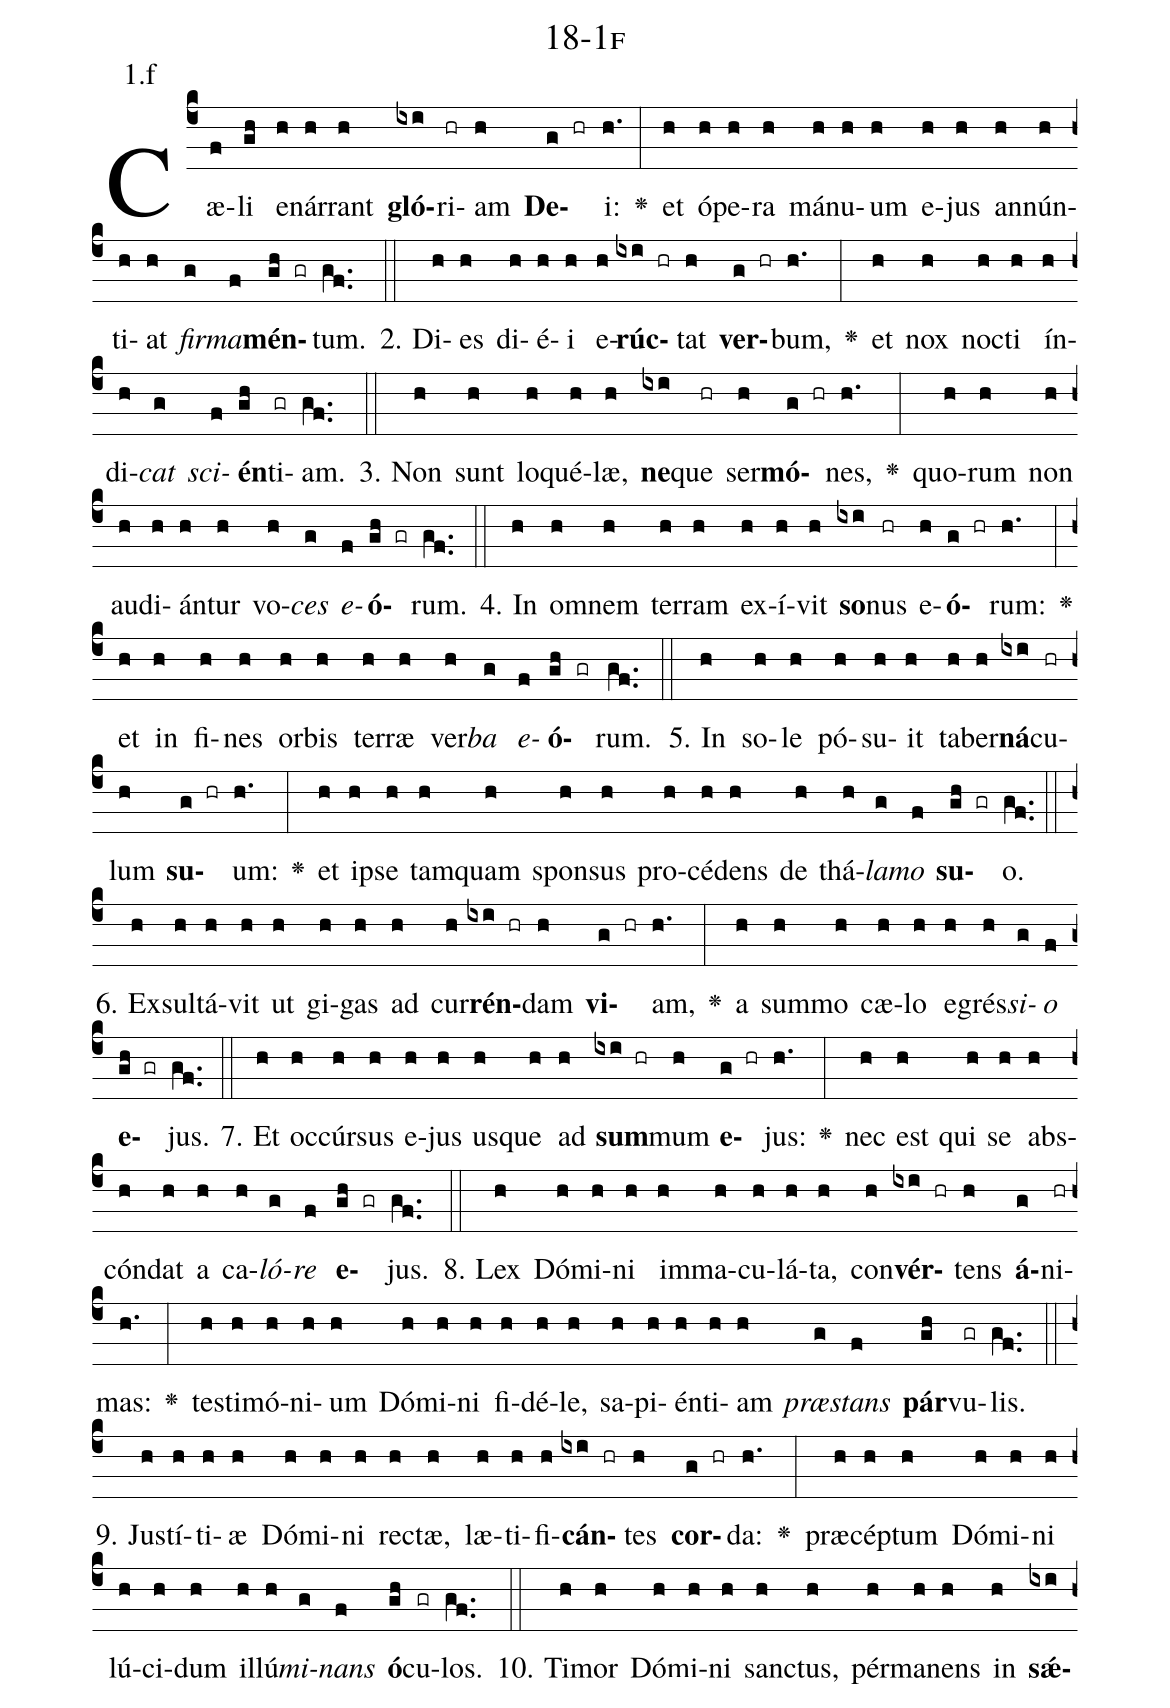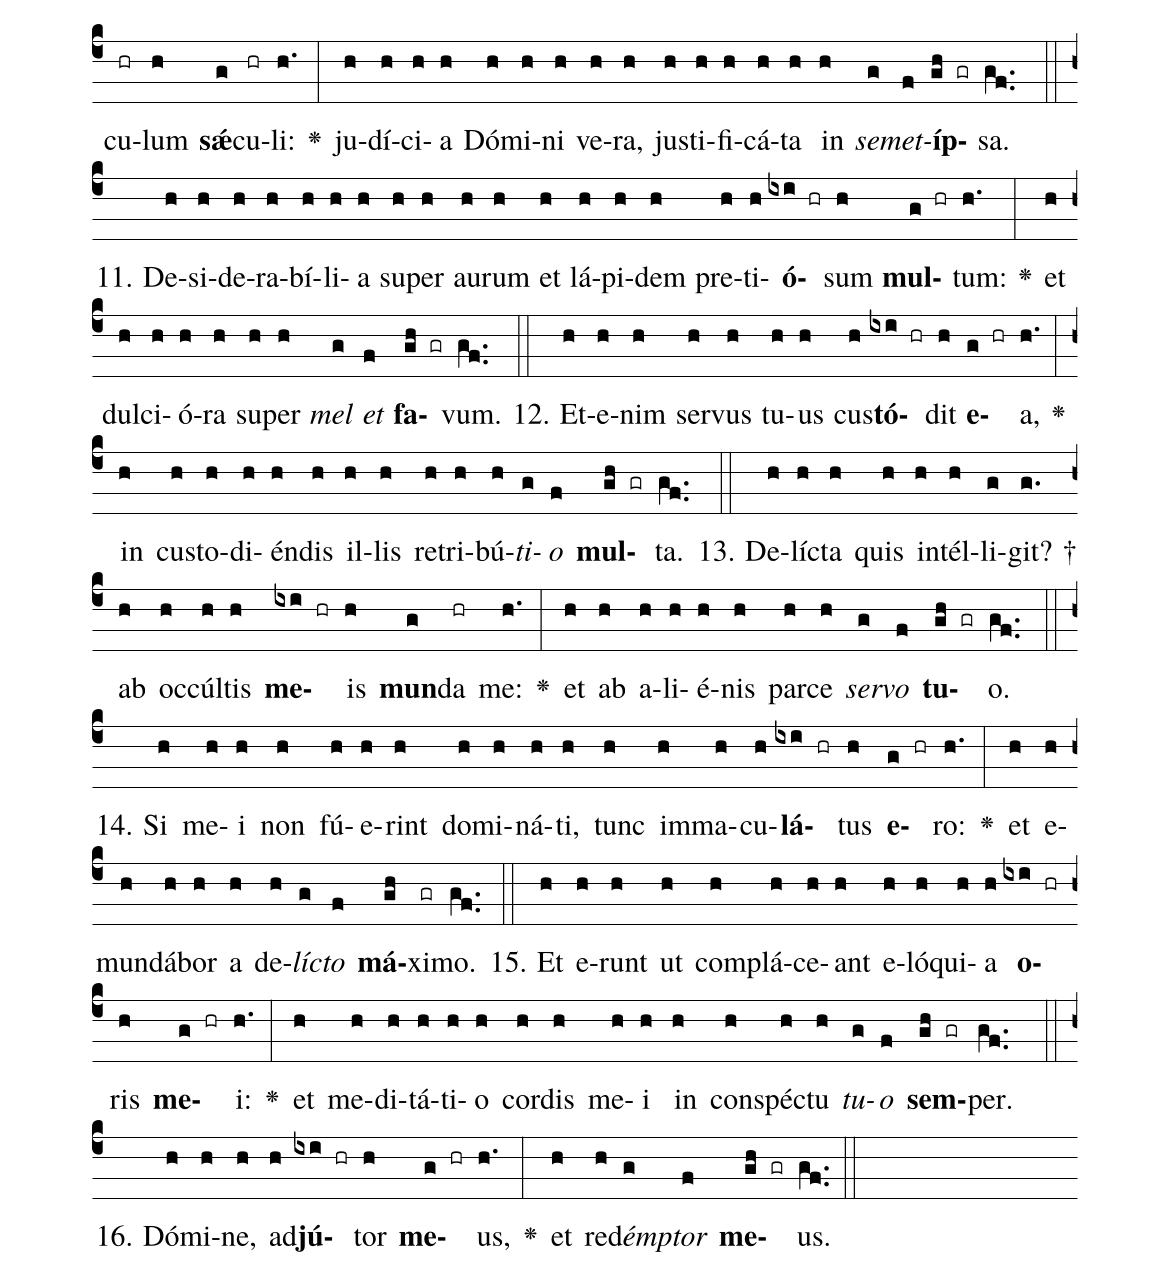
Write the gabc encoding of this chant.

name: 18-1f;
annotation: 1.f;
%%
(c4)Cæ(f)li(gh) e(h)nár(h)rant(h) <b>gló</b>(ixi)ri(hr)am(h) <b>De</b>(g hr)i:(h.) <v>\greheightstar</v>(:) et(h) ó(h)pe(h)ra(h) má(h)nu(h)um(h) e(h)jus(h) an(h)nún(h)ti(h)at(h) <i>fir</i>(g)<i>ma</i>(f)<b>mén</b>(gh gr)tum.(gf..) (::)
2. Di(h)es(h) di(h)é(h)i(h) e(h)<b>rúc</b>(ixi hr)tat(h) <b>ver</b>(g hr)bum,(h.) <v>\greheightstar</v>(:) et(h) nox(h) noc(h)ti(h) ín(h)di(h)<i>cat</i>(g) <i>sci</i>(f)<b>én</b>(gh)ti(gr)am.(gf..) (::)
3. Non(h) sunt(h) lo(h)qué(h)læ,(h) <b>ne</b>(ixi)que(hr) ser(h)<b>mó</b>(g hr)nes,(h.) <v>\greheightstar</v>(:) quo(h)rum(h) non(h) au(h)di(h)án(h)tur(h) vo(h)<i>ces</i>(g) <i>e</i>(f)<b>ó</b>(gh gr)rum.(gf..) (::)
4. In(h) om(h)nem(h) ter(h)ram(h) ex(h)í(h)vit(h) <b>so</b>(ixi)nus(hr) e(h)<b>ó</b>(g hr)rum:(h.) <v>\greheightstar</v>(:) et(h) in(h) fi(h)nes(h) or(h)bis(h) ter(h)ræ(h) ver(h)<i>ba</i>(g) <i>e</i>(f)<b>ó</b>(gh gr)rum.(gf..) (::)
5. In(h) so(h)le(h) pó(h)su(h)it(h) ta(h)ber(h)<b>ná</b>(ixi)cu(hr)lum(h) <b>su</b>(g hr)um:(h.) <v>\greheightstar</v>(:) et(h) ip(h)se(h) tam(h)quam(h) spon(h)sus(h) pro(h)cé(h)dens(h) de(h) thá(h)<i>la</i>(g)<i>mo</i>(f) <b>su</b>(gh gr)o.(gf..) (::)
6. Ex(h)sul(h)tá(h)vit(h) ut(h) gi(h)gas(h) ad(h) cur(h)<b>rén</b>(ixi hr)dam(h) <b>vi</b>(g hr)am,(h.) <v>\greheightstar</v>(:) a(h) sum(h)mo(h) cæ(h)lo(h) e(h)grés(h)<i>si</i>(g)<i>o</i>(f) <b>e</b>(gh gr)jus.(gf..) (::)
7. Et(h) oc(h)cúr(h)sus(h) e(h)jus(h) us(h)que(h) ad(h) <b>sum</b>(ixi hr)mum(h) <b>e</b>(g hr)jus:(h.) <v>\greheightstar</v>(:) nec(h) est(h) qui(h) se(h) abs(h)cón(h)dat(h) a(h) ca(h)<i>ló</i>(g)<i>re</i>(f) <b>e</b>(gh gr)jus.(gf..) (::)
8. Lex(h) Dó(h)mi(h)ni(h) im(h)ma(h)cu(h)lá(h)ta,(h) con(h)<b>vér</b>(ixi hr)tens(h) <b>á</b>(g)ni(hr)mas:(h.) <v>\greheightstar</v>(:) tes(h)ti(h)mó(h)ni(h)um(h) Dó(h)mi(h)ni(h) fi(h)dé(h)le,(h) sa(h)pi(h)én(h)ti(h)am(h) <i>præ</i>(g)<i>stans</i>(f) <b>pár</b>(gh)vu(gr)lis.(gf..) (::)
9. Jus(h)tí(h)ti(h)æ(h) Dó(h)mi(h)ni(h) rec(h)tæ,(h) læ(h)ti(h)fi(h)<b>cán</b>(ixi hr)tes(h) <b>cor</b>(g hr)da:(h.) <v>\greheightstar</v>(:) præ(h)cép(h)tum(h) Dó(h)mi(h)ni(h) lú(h)ci(h)dum(h) il(h)lú(h)<i>mi</i>(g)<i>nans</i>(f) <b>ó</b>(gh)cu(gr)los.(gf..) (::)
10. Ti(h)mor(h) Dó(h)mi(h)ni(h) sanc(h)tus,(h) pér(h)ma(h)nens(h) in(h) <b>sǽ</b>(ixi)cu(hr)lum(h) <b>sǽ</b>(g)cu(hr)li:(h.) <v>\greheightstar</v>(:) ju(h)dí(h)ci(h)a(h) Dó(h)mi(h)ni(h) ve(h)ra,(h) jus(h)ti(h)fi(h)cá(h)ta(h) in(h) <i>se</i>(g)<i>met</i>(f)<b>íp</b>(gh gr)sa.(gf..) (::)
11. De(h)si(h)de(h)ra(h)bí(h)li(h)a(h) su(h)per(h) au(h)rum(h) et(h) lá(h)pi(h)dem(h) pre(h)ti(h)<b>ó</b>(ixi hr)sum(h) <b>mul</b>(g hr)tum:(h.) <v>\greheightstar</v>(:) et(h) dul(h)ci(h)ó(h)ra(h) su(h)per(h) <i>mel</i>(g) <i>et</i>(f) <b>fa</b>(gh gr)vum.(gf..) (::)
12. Et(h)e(h)nim(h) ser(h)vus(h) tu(h)us(h) cus(h)<b>tó</b>(ixi hr)dit(h) <b>e</b>(g hr)a,(h.) <v>\greheightstar</v>(:) in(h) cus(h)to(h)di(h)én(h)dis(h) il(h)lis(h) re(h)tri(h)bú(h)<i>ti</i>(g)<i>o</i>(f) <b>mul</b>(gh gr)ta.(gf..) (::)
13. De(h)líc(h)ta(h) quis(h) in(h)tél(h)li(g)git? †(g.) ab(h) oc(h)cúl(h)tis(h) <b>me</b>(ixi hr)is(h) <b>mun</b>(g)da(hr) me:(h.) <v>\greheightstar</v>(:) et(h) ab(h) a(h)li(h)é(h)nis(h) par(h)ce(h) <i>ser</i>(g)<i>vo</i>(f) <b>tu</b>(gh gr)o.(gf..) (::)
14. Si(h) me(h)i(h) non(h) fú(h)e(h)rint(h) do(h)mi(h)ná(h)ti,(h) tunc(h) im(h)ma(h)cu(h)<b>lá</b>(ixi hr)tus(h) <b>e</b>(g hr)ro:(h.) <v>\greheightstar</v>(:) et(h) e(h)mun(h)dá(h)bor(h) a(h) de(h)<i>líc</i>(g)<i>to</i>(f) <b>má</b>(gh)xi(gr)mo.(gf..) (::)
15. Et(h) e(h)runt(h) ut(h) com(h)plá(h)ce(h)ant(h) e(h)ló(h)qui(h)a(h) <b>o</b>(ixi hr)ris(h) <b>me</b>(g hr)i:(h.) <v>\greheightstar</v>(:) et(h) me(h)di(h)tá(h)ti(h)o(h) cor(h)dis(h) me(h)i(h) in(h) con(h)spéc(h)tu(h) <i>tu</i>(g)<i>o</i>(f) <b>sem</b>(gh gr)per.(gf..) (::)
16. Dó(h)mi(h)ne,(h) ad(h)<b>jú</b>(ixi hr)tor(h) <b>me</b>(g hr)us,(h.) <v>\greheightstar</v>(:) et(h) red(h)<i>émp</i>(g)<i>tor</i>(f) <b>me</b>(gh gr)us.(gf..) (::)
